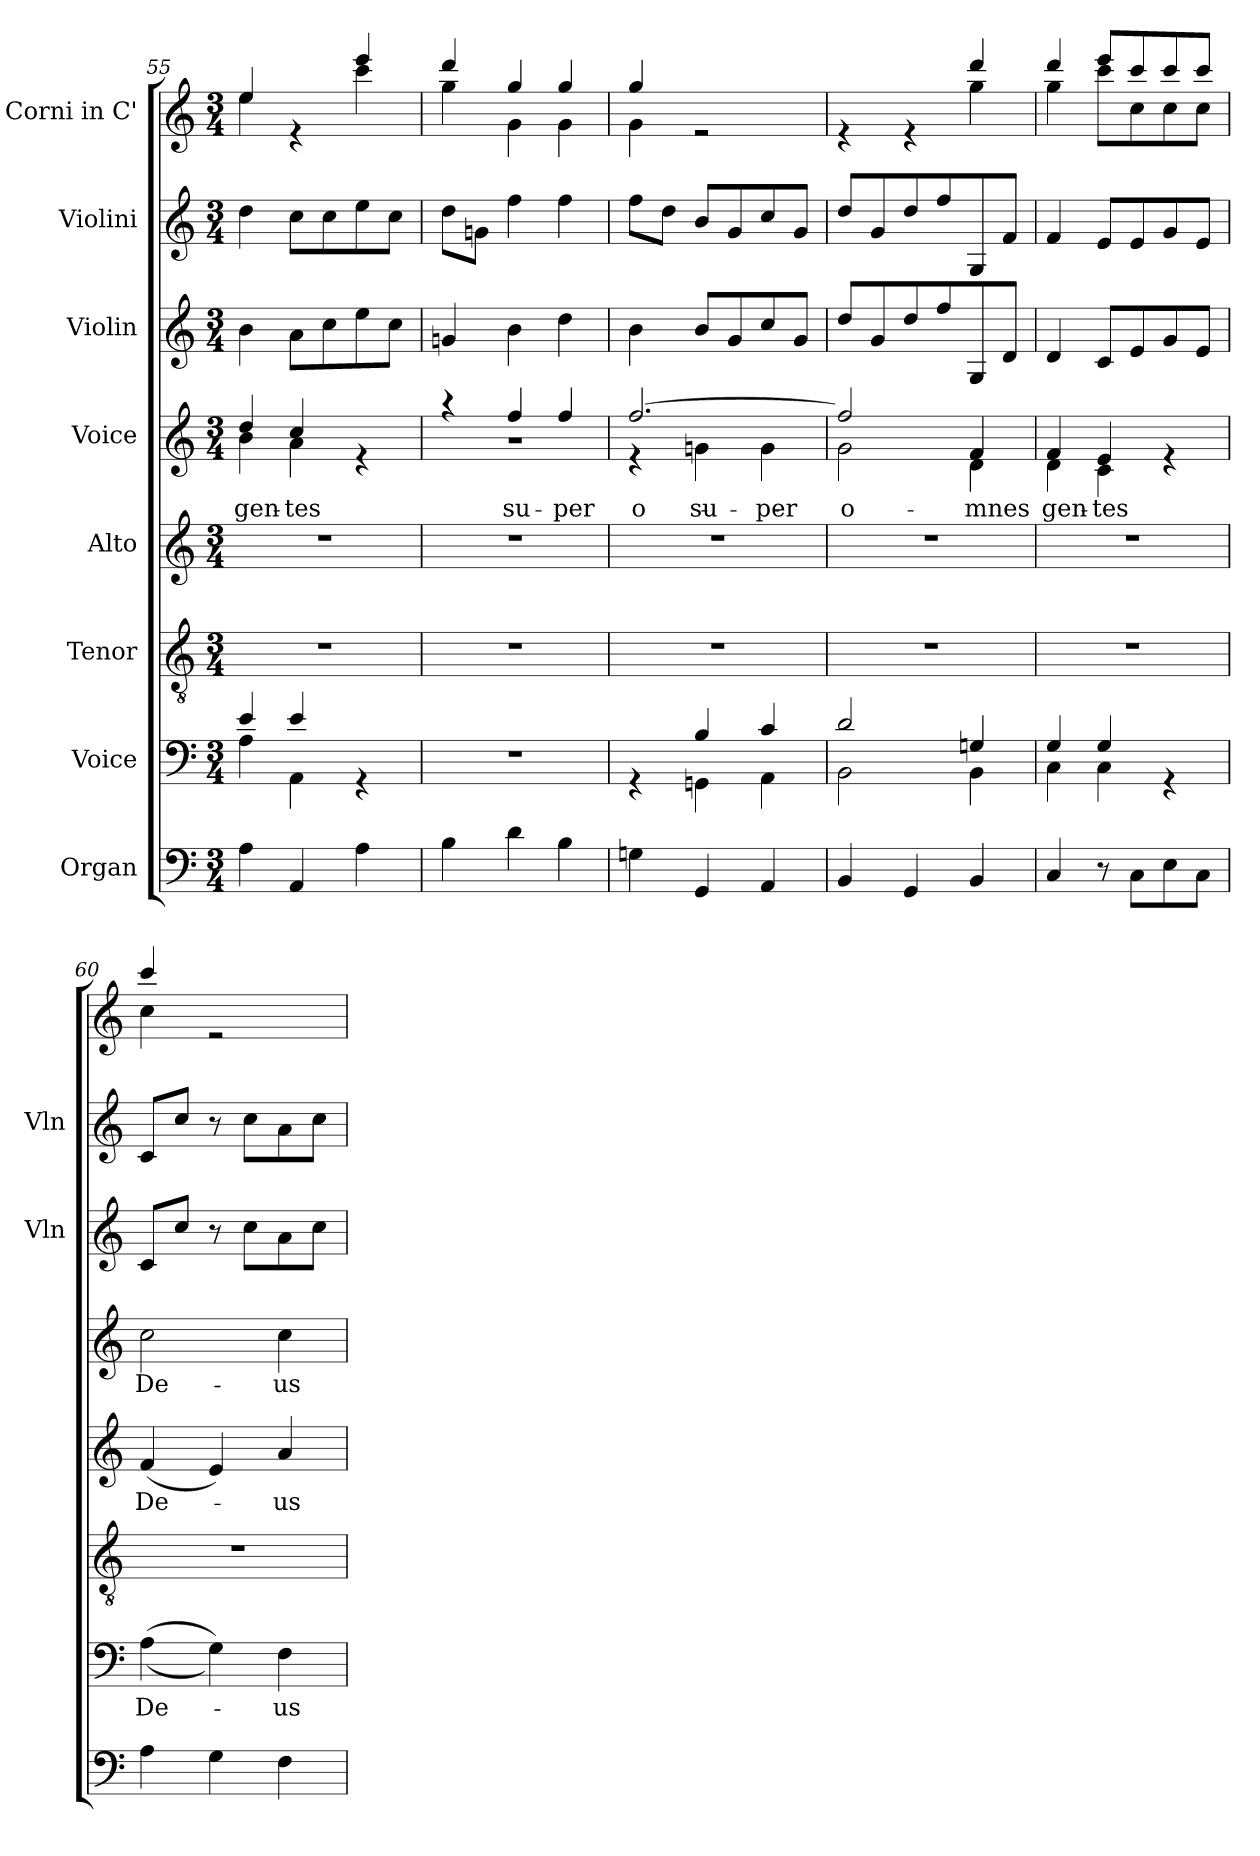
**kern	**kern	**text	**kern	**kern	**text	**kern	**text	**kern	**kern	**kern
*part8	*part7	*part7	*part6	*part5	*part5	*part4	*part4	*part3	*part2	*part1
*staff8	*staff7	*staff7	*staff6	*staff5	*staff5	*staff4	*staff4	*staff3	*staff2	*staff1
*I"Organ	*I"Voice	*	*I"Tenor	*I"Alto	*	*I"Voice	*	*I"Violin	*I"Violini	*I"Corni in C'
*	*	*	*	*	*	*	*	*I'Vln	*I'Vln	*
*clefF4	*clefF4	*	*clefGv2	*clefG2	*	*clefG2	*	*clefG2	*clefG2	*clefG2
*	*	*	*	*	*	*	*	*	*	*ITrd7c12
*k[]	*k[]	*	*k[]	*k[]	*	*k[]	*	*k[]	*k[]	*k[]
*M3/4	*M3/4	*	*M3/4	*M3/4	*	*M3/4	*	*M3/4	*M3/4	*M3/4
=55	=55	=55	=55	=55	=55	=55	=55	=55	=55	=55
*	*^	*	*	*	*	*	*	*	*	*
!	!	!	!	!	!	!	!	!LO:LY:b	!	!	!
*	*	*	*	*	*	*	*^	*	*	*	*
!	!	!	!	!	!	!	!	!	!LO:LY:b	!	!	!
*	*	*	*	*	*	*	*	*	*	*	*	*^
4A\	4e/	4A\	.	2.r	2.r	.	4dd/	4b\	gen-	4b\	4dd\	4e/	4e\
!	!	!	!	!	!	!	!	!	!LO:LY:b	!	!	!	!
!	!	!	!	!	!	!	!	!	!LO:LY:b	!	!	!	!
4AA/	4e/	4AA\	.	.	.	.	4cc/	4a\	-tes	8a\L	8cc\L	4re	4ryy
.	.	.	.	.	.	.	.	.	.	8cc\	8cc\	.	.
4A\	4rGG	4ryy	.	.	.	.	4re	4ryy	.	8ee\	8ee\	4ee/	4cc\
.	.	.	.	.	.	.	.	.	.	8cc\J	8cc\J	.	.
*	*v	*v	*	*	*	*	*	*	*	*	*	*	*
=56	=56	=56	=56	=56	=56	=56	=56	=56	=56	=56	=56	=56
4B\	2.r	.	2.r	2.r	.	4r	2.r	.	4gn/	8dd\L	4dd/	4g\
.	.	.	.	.	.	.	.	.	.	8gn\J	.	.
!	!	!	!	!	!	!	!	!LO:LY:b	!	!	!	!
4d\	.	.	.	.	.	4ff/	.	su-	4b\	4ff\	4g/	4G\
!	!	!	!	!	!	!	!	!LO:LY:b	!	!	!	!
4B\	.	.	.	.	.	4ff/	.	-per	4dd\	4ff\	4g/	4G\
=57	=57	=57	=57	=57	=57	=57	=57	=57	=57	=57	=57	=57
*	*^	*	*	*	*	*	*	*	*	*	*	*
!	!	!	!	!	!	!	!	!	!LO:LY:b	!	!	!	!
4Gn\	4rGG	4ryy	.	2.r	2.r	.	[2.ff/	4r	o-	4b\	8ff\L	4g/	4G\
.	.	.	.	.	.	.	.	.	.	.	8dd\J	.	.
!	!	!	!	!	!	!	!	!	!LO:LY:b	!	!	!	!
4GG/	4B/	4GGn\	.	.	.	.	.	4gn\	su-	8b/L	8b/L	2re	2ryy
.	.	.	.	.	.	.	.	.	.	8g/	8g/	.	.
!	!	!	!	!	!	!	!	!	!LO:LY:b	!	!	!	!
4AA/	4c/	4AA\	.	.	.	.	.	4g\	-per	8cc/	8cc/	.	.
.	.	.	.	.	.	.	.	.	.	8g/J	8g/J	.	.
=58	=58	=58	=58	=58	=58	=58	=58	=58	=58	=58	=58	=58	=58
!	!	!	!	!	!	!	!	!	!LO:LY:b	!	!	!	!
4BB/	2d/	2BB\	.	2.r	2.r	.	2ff/]	2g\	o-	8dd/L	8dd/L	4re	2ryy
.	.	.	.	.	.	.	.	.	.	8g/	8g/	.	.
4GG/	.	.	.	.	.	.	.	.	.	8dd/	8dd/	4re	.
.	.	.	.	.	.	.	.	.	.	8ff/	8ff/	.	.
!	!	!	!	!	!	!	!	!	!LO:LY:b	!	!	!	!
!	!	!	!	!	!	!	!	!	!LO:LY:b	!	!	!	!
4BB/	4Gn/	4BB\	.	.	.	.	4f/	4d\	-mnes	8G/	8G/	4dd/	4g\
.	.	.	.	.	.	.	.	.	.	8d/J	8f/J	.	.
=59	=59	=59	=59	=59	=59	=59	=59	=59	=59	=59	=59	=59	=59
!	!	!	!	!	!	!	!	!	!LO:LY:b	!	!	!	!
!	!	!	!	!	!	!	!	!	!LO:LY:b	!	!	!	!
4C/	4G/	4C\	.	2.r	2.r	.	4f/	4d\	gen-	4d/	4f/	4dd/	4g\
!	!	!	!	!	!	!	!	!	!LO:LY:b	!	!	!	!
!	!	!	!	!	!	!	!	!	!LO:LY:b	!	!	!	!
8r	4G/	4C\	.	.	.	.	4e/	4c\	-tes	8c/L	8e/L	8ee/L	8cc\L
8C\L	.	.	.	.	.	.	.	.	.	8e/	8e/	8cc/	8c\
8E\	4rGG	4ryy	.	.	.	.	4re	4ryy	.	8g/	8g/	8cc/	8c\
8C\J	.	.	.	.	.	.	.	.	.	8e/J	8e/J	8cc/J	8c\J
*	*v	*v	*	*	*	*	*v	*v	*	*	*	*	*
!!LO:LB:g=z	!!
=60	=60	=60	=60	=60	=60	=60	=60	=60	=60	=60	=60
!	!	!LO:LY:b	!	!	!LO:LY:b	!	!LO:LY:b	!	!	!	!
4A\	((4A\	De-	2.r	(4f/	De-	2cc\	De-	8c/L	8c/L	4cc/	4c\
.	.	.	.	.	.	.	.	8cc/J	8cc/J	.	.
4G\	4G\))	.	.	4e/)	.	.	.	8r	8r	2re	2ryy
.	.	.	.	.	.	.	.	8cc\L	8cc\L	.	.
!	!	!LO:LY:b	!	!	!LO:LY:b	!	!LO:LY:b	!	!	!	!
4F\	4F\	-us	.	4a/	-us	4cc\	-us	8a\	8a\	.	.
.	.	.	.	.	.	.	.	8cc\J	8cc\J	.	.
*	*	*	*	*	*	*	*	*	*	*v	*v
=	=	=	=	=	=	=	=	=	=	=
*-	*-	*-	*-	*-	*-	*-	*-	*-	*-	*-
